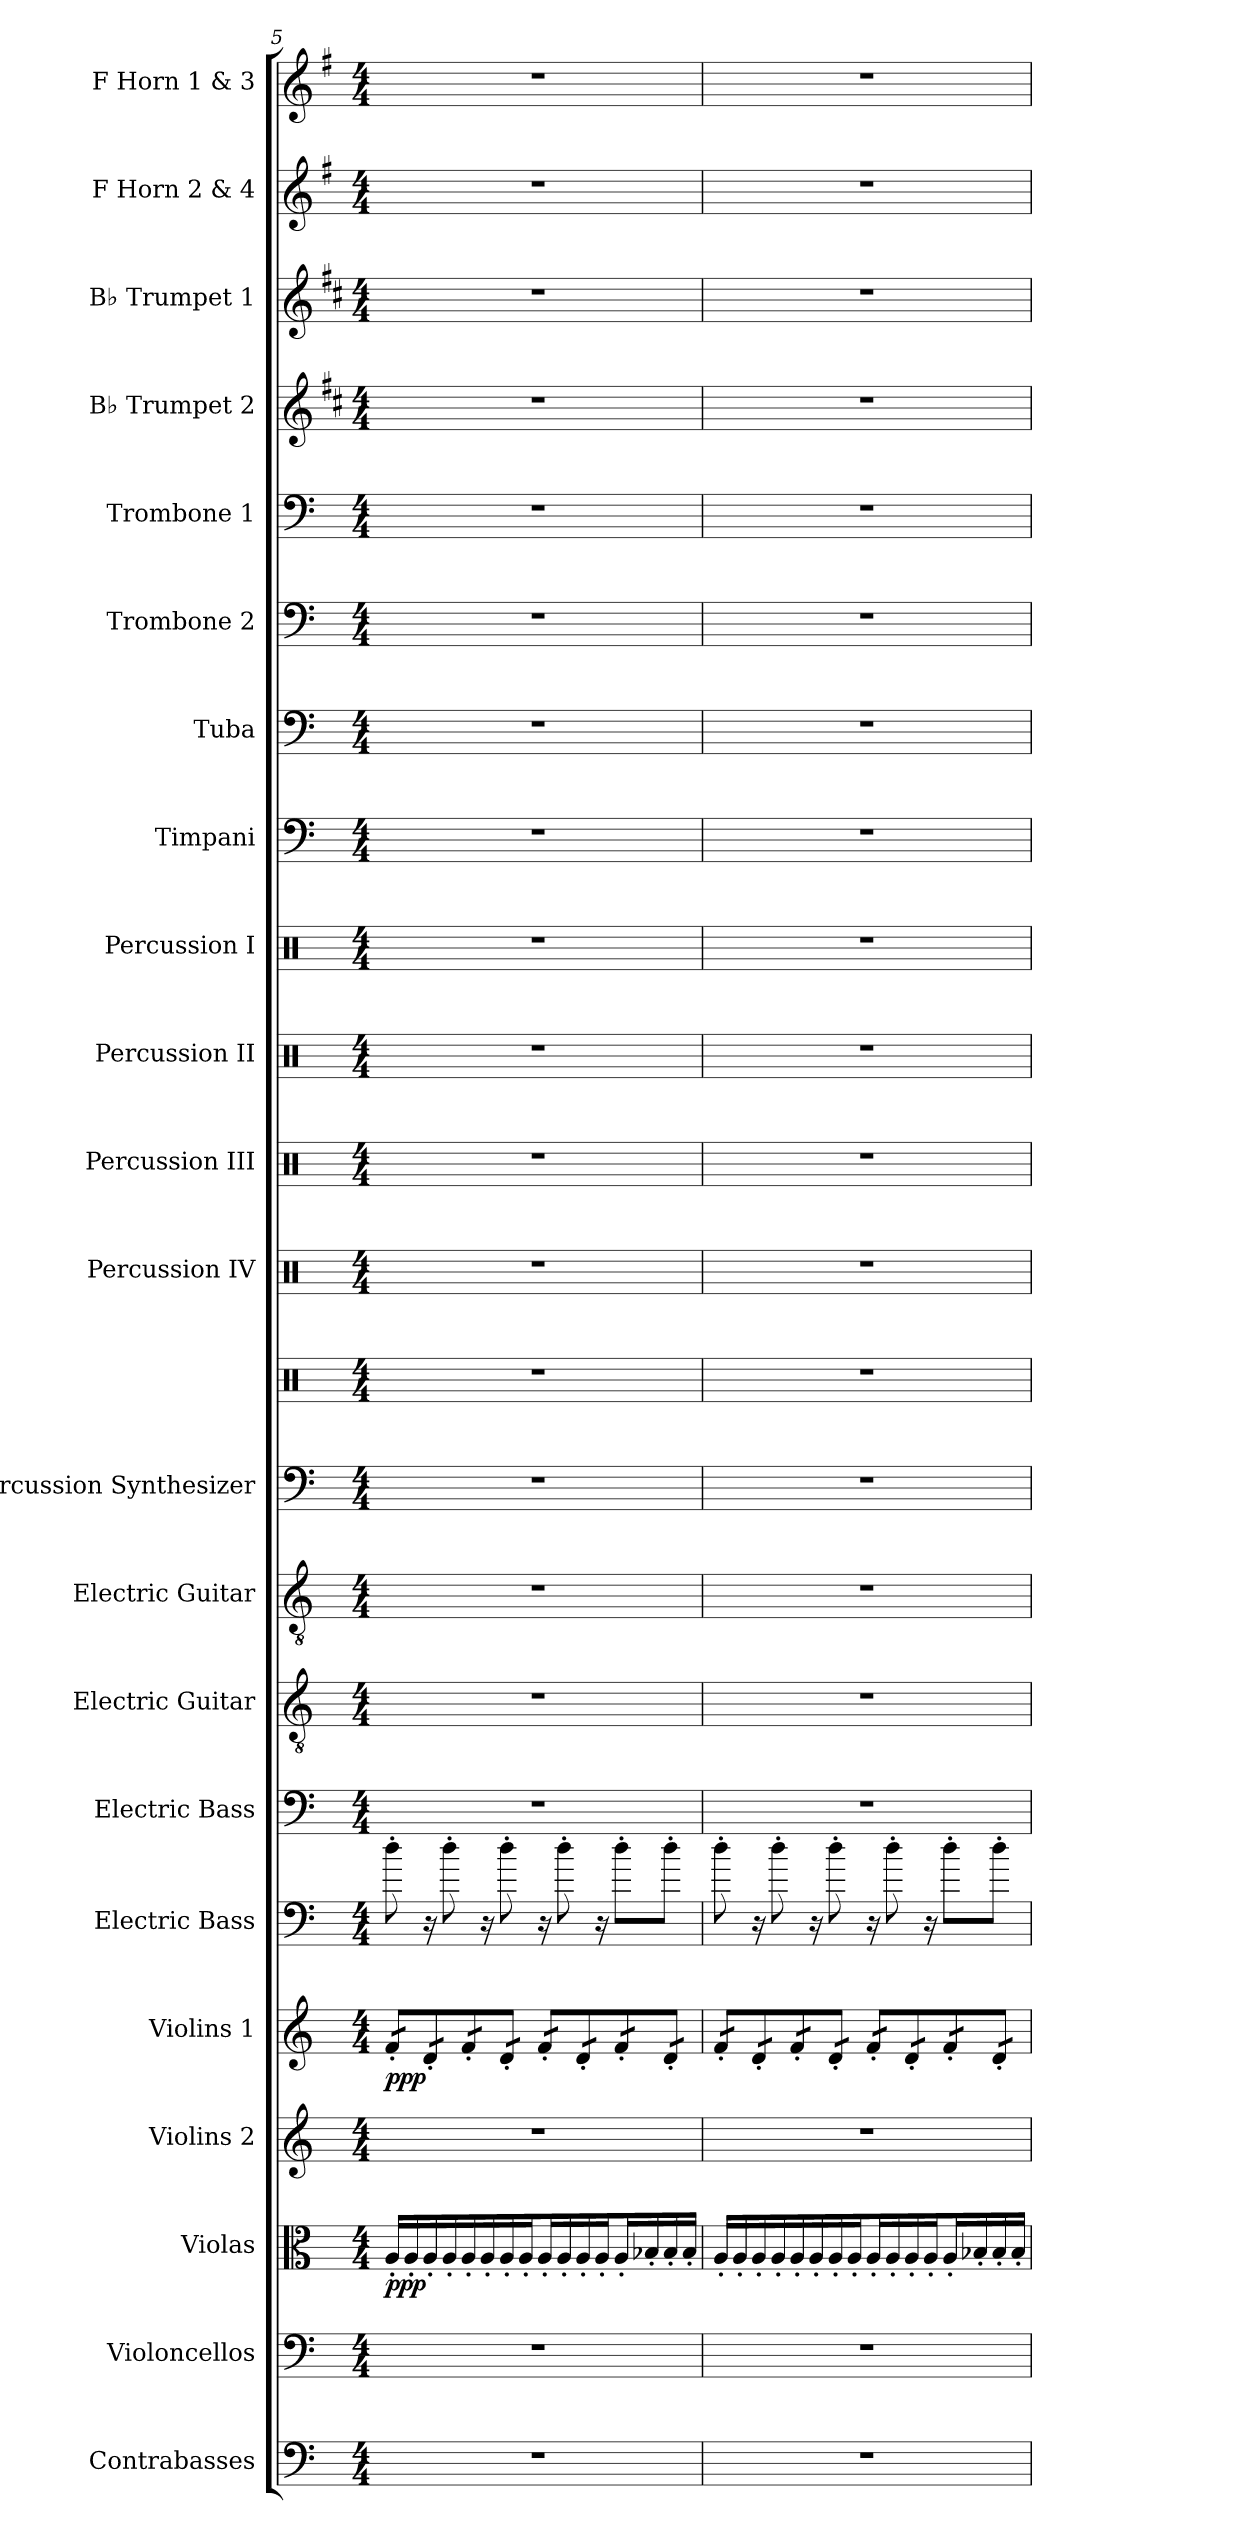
**kern	**kern	**kern	**dynam	**kern	**kern	**dynam	**kern	**kern	**kern	**kern	**kern	**kern	**kern	**kern	**kern	**kern	**kern	**kern	**kern	**kern	**kern	**kern	**kern	**kern
*part22	*part21	*part20	*part20	*part19	*part18	*part18	*part17	*part16	*part15	*part14	*part13	*part13	*part12	*part11	*part10	*part9	*part8	*part7	*part6	*part5	*part4	*part3	*part2	*part1
*staff23	*staff22	*staff21	*staff21	*staff20	*staff19	*staff19	*staff18	*staff17	*staff16	*staff15	*staff14	*staff13	*staff12	*staff11	*staff10	*staff9	*staff8	*staff7	*staff6	*staff5	*staff4	*staff3	*staff2	*staff1
*I"Contrabasses	*I"Violoncellos	*I"Violas	*	*I"Violins 2	*I"Violins 1	*	*I"Electric Bass	*I"Electric Bass	*I"Electric Guitar	*I"Electric Guitar	*I"Percussion Synthesizer	*	*I"Percussion IV	*I"Percussion III	*I"Percussion II	*I"Percussion I	*I"Timpani	*I"Tuba	*I"Trombone 2	*I"Trombone 1	*I"B♭ Trumpet 2	*I"B♭ Trumpet 1	*I"F Horn 2 &amp; 4	*I"F Horn 1 &amp; 3
*I'Cbs.	*I'Vcs.	*I'Vlas.	*	*I'Vlns. 2	*I'Vlns. 1	*	*I'El. B.	*I'El. B.	*I'El. Guit.	*I'El. Guit.	*I'Perc. Syn.	*	*I'Perc. IV	*I'Perc. III	*I'Perc. II	*I'Perc. I	*I'Timp.	*I'Tba.	*I'Tbn. 2	*I'Tbn. 1	*I'B♭ Tpt. 2	*I'B♭ Tpt. 1	*I'F Hn. 2 4	*I'F Hn. 1 3
*clefF4	*clefF4	*clefC3	*	*clefG2	*clefG2	*	*clefF4	*clefF4	*clefGv2	*clefGv2	*clefF4	*clefX	*clefX	*clefX	*clefX	*clefX	*clefF4	*clefF4	*clefF4	*clefF4	*clefG2	*clefG2	*clefG2	*clefG2
*ITrd7c12	*	*	*	*	*	*	*ITrd7c12	*ITrd7c12	*	*	*	*	*	*	*	*	*	*	*	*	*ITrd1c2	*ITrd1c2	*ITrd4c7	*ITrd4c7
*k[]	*k[]	*k[]	*	*k[]	*k[]	*	*k[]	*k[]	*k[]	*k[]	*k[]	*k[]	*k[]	*k[]	*k[]	*k[]	*k[]	*k[]	*k[]	*k[]	*k[]	*k[]	*k[]	*k[]
*M4/4	*M4/4	*M4/4	*	*M4/4	*M4/4	*	*M4/4	*M4/4	*M4/4	*M4/4	*M4/4	*M4/4	*M4/4	*M4/4	*M4/4	*M4/4	*M4/4	*M4/4	*M4/4	*M4/4	*M4/4	*M4/4	*M4/4	*M4/4
=5	=5	=5	=5	=5	=5	=5	=5	=5	=5	=5	=5	=5	=5	=5	=5	=5	=5	=5	=5	=5	=5	=5	=5	=5
!	!	!	!LO:DY:b	!	!	!LO:DY:b	!	!	!	!	!	!	!	!	!	!	!	!	!	!	!	!	!	!
*	*	*tremolo	*	*	*	*	*	*	*	*	*	*	*	*	*	*	*	*	*	*	*	*	*	*
*	*	*	*	*	*tremolo	*	*	*	*	*	*	*	*	*	*	*	*	*	*	*	*	*	*	*
1r	1r	16A'/LL	ppp	1r	16f'/LL	ppp	8d'\	1r	1r	1r	1r	1r	1r	1r	1r	1r	1r	1r	1r	1r	1r	1r	1r	1r
.	.	16A'/	.	.	16f'/	.	.	.	.	.	.	.	.	.	.	.	.	.	.	.	.	.	.	.
.	.	16A'/	.	.	16d'/	.	16r	.	.	.	.	.	.	.	.	.	.	.	.	.	.	.	.	.
.	.	16A'/	.	.	16d'/	.	8d'\	.	.	.	.	.	.	.	.	.	.	.	.	.	.	.	.	.
.	.	16A'/	.	.	16f'/	.	.	.	.	.	.	.	.	.	.	.	.	.	.	.	.	.	.	.
.	.	16A'/	.	.	16f'/	.	16r	.	.	.	.	.	.	.	.	.	.	.	.	.	.	.	.	.
.	.	16A'/	.	.	16d'/	.	8d'\	.	.	.	.	.	.	.	.	.	.	.	.	.	.	.	.	.
.	.	16A'/JJ	.	.	16d'/JJ	.	.	.	.	.	.	.	.	.	.	.	.	.	.	.	.	.	.	.
.	.	16A'/LL	.	.	16f'/LL	.	16r	.	.	.	.	.	.	.	.	.	.	.	.	.	.	.	.	.
.	.	16A'/	.	.	16f'/	.	8d'\	.	.	.	.	.	.	.	.	.	.	.	.	.	.	.	.	.
.	.	16A'/	.	.	16d'/	.	.	.	.	.	.	.	.	.	.	.	.	.	.	.	.	.	.	.
.	.	16A'/JJ	.	.	16d'/	.	16r	.	.	.	.	.	.	.	.	.	.	.	.	.	.	.	.	.
*	*	*Xtremolo	*	*	*	*	*	*	*	*	*	*	*	*	*	*	*	*	*	*	*	*	*	*
.	.	16A'/LL	.	.	16f'/	.	8d'\L	.	.	.	.	.	.	.	.	.	.	.	.	.	.	.	.	.
.	.	16B-X'/J	.	.	16f'/	.	.	.	.	.	.	.	.	.	.	.	.	.	.	.	.	.	.	.
*	*	*tremolo	*	*	*	*	*	*	*	*	*	*	*	*	*	*	*	*	*	*	*	*	*	*
.	.	16B-'/	.	.	16d'/	.	8d'\J	.	.	.	.	.	.	.	.	.	.	.	.	.	.	.	.	.
.	.	16B-'/JJ	.	.	16d'/JJ	.	.	.	.	.	.	.	.	.	.	.	.	.	.	.	.	.	.	.
=6	=6	=6	=6	=6	=6	=6	=6	=6	=6	=6	=6	=6	=6	=6	=6	=6	=6	=6	=6	=6	=6	=6	=6	=6
1r	1r	16A'/LL	.	1r	16f'/LL	.	8d'\	1r	1r	1r	1r	1r	1r	1r	1r	1r	1r	1r	1r	1r	1r	1r	1r	1r
.	.	16A'/	.	.	16f'/	.	.	.	.	.	.	.	.	.	.	.	.	.	.	.	.	.	.	.
.	.	16A'/	.	.	16d'/	.	16r	.	.	.	.	.	.	.	.	.	.	.	.	.	.	.	.	.
.	.	16A'/	.	.	16d'/	.	8d'\	.	.	.	.	.	.	.	.	.	.	.	.	.	.	.	.	.
.	.	16A'/	.	.	16f'/	.	.	.	.	.	.	.	.	.	.	.	.	.	.	.	.	.	.	.
.	.	16A'/	.	.	16f'/	.	16r	.	.	.	.	.	.	.	.	.	.	.	.	.	.	.	.	.
.	.	16A'/	.	.	16d'/	.	8d'\	.	.	.	.	.	.	.	.	.	.	.	.	.	.	.	.	.
.	.	16A'/JJ	.	.	16d'/JJ	.	.	.	.	.	.	.	.	.	.	.	.	.	.	.	.	.	.	.
.	.	16A'/LL	.	.	16f'/LL	.	16r	.	.	.	.	.	.	.	.	.	.	.	.	.	.	.	.	.
.	.	16A'/	.	.	16f'/	.	8d'\	.	.	.	.	.	.	.	.	.	.	.	.	.	.	.	.	.
.	.	16A'/	.	.	16d'/	.	.	.	.	.	.	.	.	.	.	.	.	.	.	.	.	.	.	.
.	.	16A'/JJ	.	.	16d'/	.	16r	.	.	.	.	.	.	.	.	.	.	.	.	.	.	.	.	.
*	*	*Xtremolo	*	*	*	*	*	*	*	*	*	*	*	*	*	*	*	*	*	*	*	*	*	*
.	.	16A'/LL	.	.	16f'/	.	8d'\L	.	.	.	.	.	.	.	.	.	.	.	.	.	.	.	.	.
.	.	16B-X'/J	.	.	16f'/	.	.	.	.	.	.	.	.	.	.	.	.	.	.	.	.	.	.	.
*	*	*tremolo	*	*	*	*	*	*	*	*	*	*	*	*	*	*	*	*	*	*	*	*	*	*
.	.	16B-'/	.	.	16d'/	.	8d'\J	.	.	.	.	.	.	.	.	.	.	.	.	.	.	.	.	.
.	.	16B-'/JJ	.	.	16d'/JJ	.	.	.	.	.	.	.	.	.	.	.	.	.	.	.	.	.	.	.
*	*	*	*	*	*Xtremolo	*	*	*	*	*	*	*	*	*	*	*	*	*	*	*	*	*	*	*
*	*	*Xtremolo	*	*	*	*	*	*	*	*	*	*	*	*	*	*	*	*	*	*	*	*	*	*
=	=	=	=	=	=	=	=	=	=	=	=	=	=	=	=	=	=	=	=	=	=	=	=	=
*-	*-	*-	*-	*-	*-	*-	*-	*-	*-	*-	*-	*-	*-	*-	*-	*-	*-	*-	*-	*-	*-	*-	*-	*-
